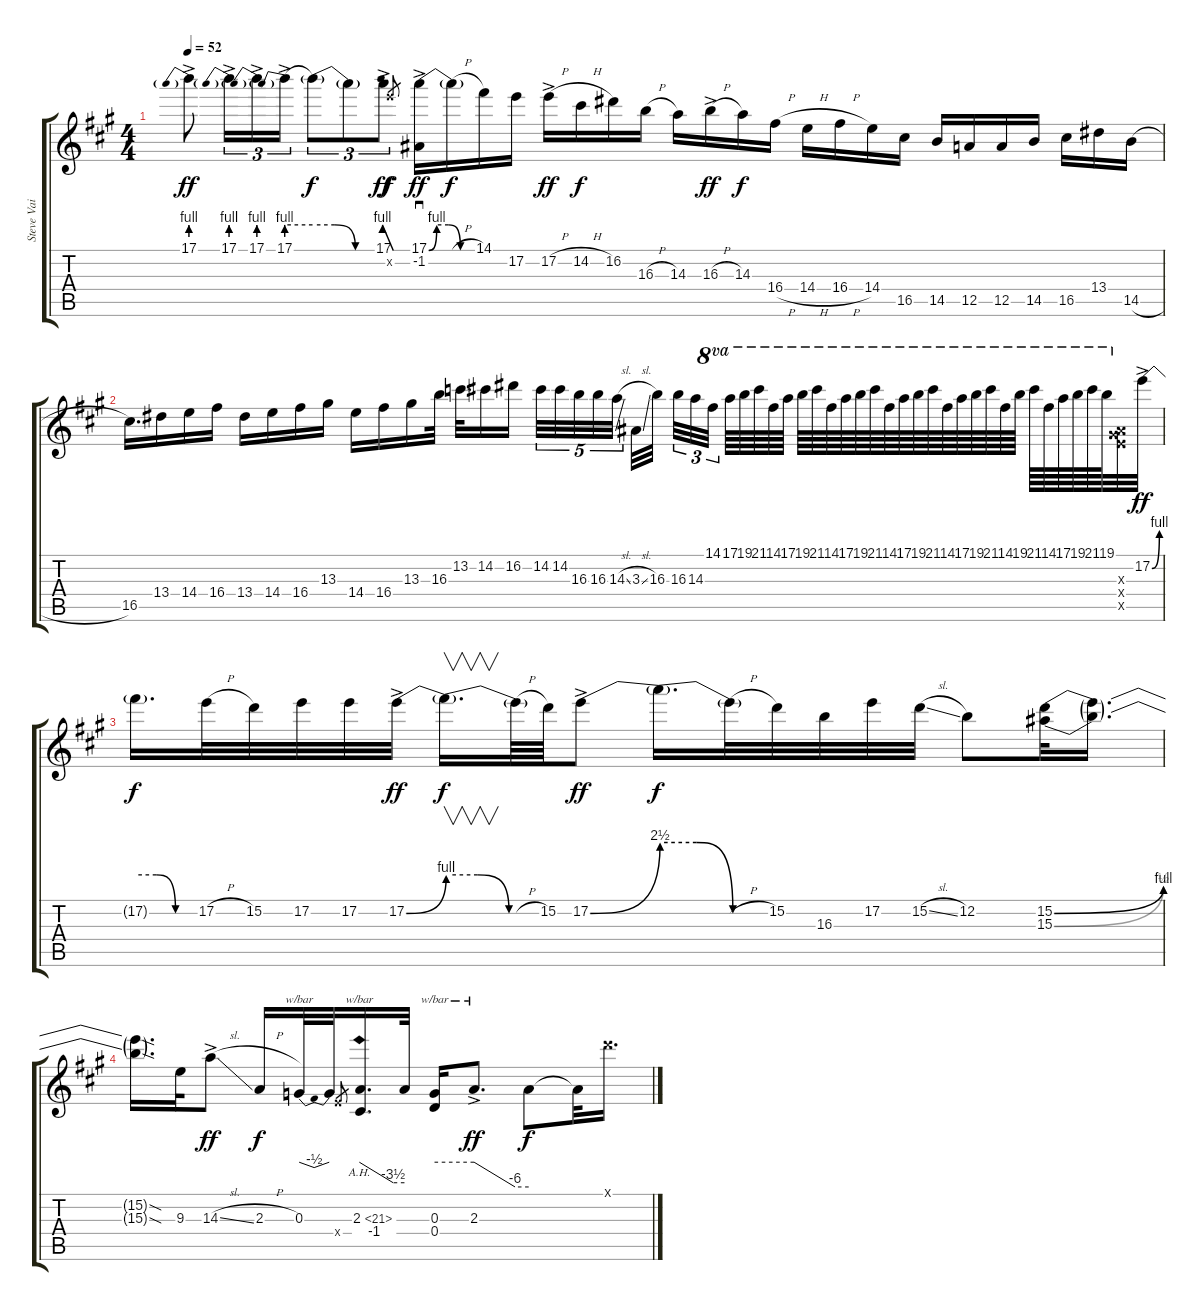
\track ("Steve Vai - Distortion" "Steve Vai ") {instrument distortionguitar}
\staff {score tabs}
\tuning (E4 B3 G3 D3 A2 E2) {hide}
\ts (4 4)
\tempo 52
\clef g2
\ks a
17.1{be (prebend 0 4 60 4) ac}.8{dy ff} 17.1{be (prebend 0 4 60 4) ac}.16{tu (3 2)} 17.1{be (prebend 0 4 60 4) ac}.16{tu (3 2)} 17.1{be (prebend 0 4 60 4) ac}.16{tu (3 2)} 17.1{be (custom 0 4 20 4 40 0 60 0) t}.8{tu (3 2) dy f} 17.1{t}.8{tu (3 2)} 17.1{be (bend 0 0 60 4) ac}.8{tu (3 2) dy ff} 17.2{x}.8{gr dy f} (17.1{be (custom 0 0 10 4 25 4 40 0 60 0) ac} -1.2).16{sd dy ff} 17.1{h t}.16{dy f} 14.1.16 17.2.16 17.2{h ac}.16{dy ff} 14.2{h}.16{dy f} 16.2.16 16.3{h}.16 14.3.16 16.3{h ac}.16{dy ff} 14.3.16{dy f} 16.4{h}.16 14.4{h}.16 16.4{h}.16 14.4.16 16.5.16 14.5.16 12.5.16 12.5.16 14.5.16 16.5.16 13.4.16 14.5{h}.16 |
16.5.16{d} 13.4.16 14.4.16 16.4.16 13.4.16 14.4.16 16.4.16 13.3.16 14.4.16 16.4.16 13.3.16 16.3.32 13.2.32{d} 14.2.16 16.2.16{beam splitsecondary} 14.2.32{tu (5 4)} 14.2.32{tu (5 4)} 16.3.32{tu (5 4)} 16.3.32{tu (5 4)} 14.3{sl}.32{tu (5 4) beam splitsecondary} 3.3{sl}.32 16.3.32{beam splitsecondary} 16.3.32{tu (3 2)} 14.3.32{tu (3 2)} 14.1.32{tu (3 2) ot 8va beam splitsecondary} 17.1.64{ot 8va} 19.1.64{ot 8va} 21.1.64{ot 8va} 14.1.64{ot 8va} 17.1.64{ot 8va} 19.1.64{ot 8va} 21.1.64{ot 8va} 14.1.64{ot 8va} 17.1.64{ot 8va} 19.1.64{ot 8va} 21.1.64{ot 8va} 14.1.64{ot 8va} 17.1.64{ot 8va} 19.1.64{ot 8va} 21.1.64{ot 8va} 14.1.64{ot 8va} 17.1.64{ot 8va} 19.1.64{ot 8va} 21.1.64{ot 8va} 14.1.64{ot 8va} 19.1.64{ot 8va} 21.1.64{ot 8va} 14.1.64{ot 8va} 17.1.64{ot 8va} 19.1.64{ot 8va} 21.1.64{ot 8va} 19.1.64{ot 8va} (3.3{x} 6.4{x} 7.5{x}).32 17.2{be (bend 0 0 60 4) ac}.32{dy ff} |
17.2{be (custom 0 4 20 4 40 0 60 0) t}.16{d dy f} 17.2{h}.32 15.2.32 17.2.32 17.2.32 17.2{be (bend 0 0 60 4) ac}.32{dy ff} 17.2{be (custom 0 4 20 4 40 0 60 0) t}.16{v d dy f} 17.2{h t}.64 15.2.64 17.2{be (bend 0 0 60 10) ac}.8{dy ff} 17.2{be (custom 0 10 20 10 40 0 60 0) t}.16{d dy f} 17.2{h t}.32 15.2.32 16.3.32 17.2.32 15.2{sl}.32 12.2.8 (15.2{be (bend 0 0 60 4)} 15.3{be (bend 0 0 60 2)}).32 (15.2{t} 15.3{t}).16{d} |
(15.2{sod t} 15.3{sod t}).16{d} 9.3.32 14.3{sl ac}.8{dy ff} 2.3{h}.16{dy f} 0.3.32{tbe (dip default 0 0 30 -2 60 0)} 0.3{t}.32 2.4{x}.8{gr} (2.3{ah 19} -1.4).16{d tbe (custom default 0 0 45 -14 60 -14)} 2.3{t}.32 (0.3 0.4).16{tbe (hold default 0 0 60 0)} 2.3{ac}.8{d tbe (custom default 0 0 45 -24 60 -24) dy ff} 2.3{t}.8{dy f} 2.3{t}.32 10.1{x}.16{d}
